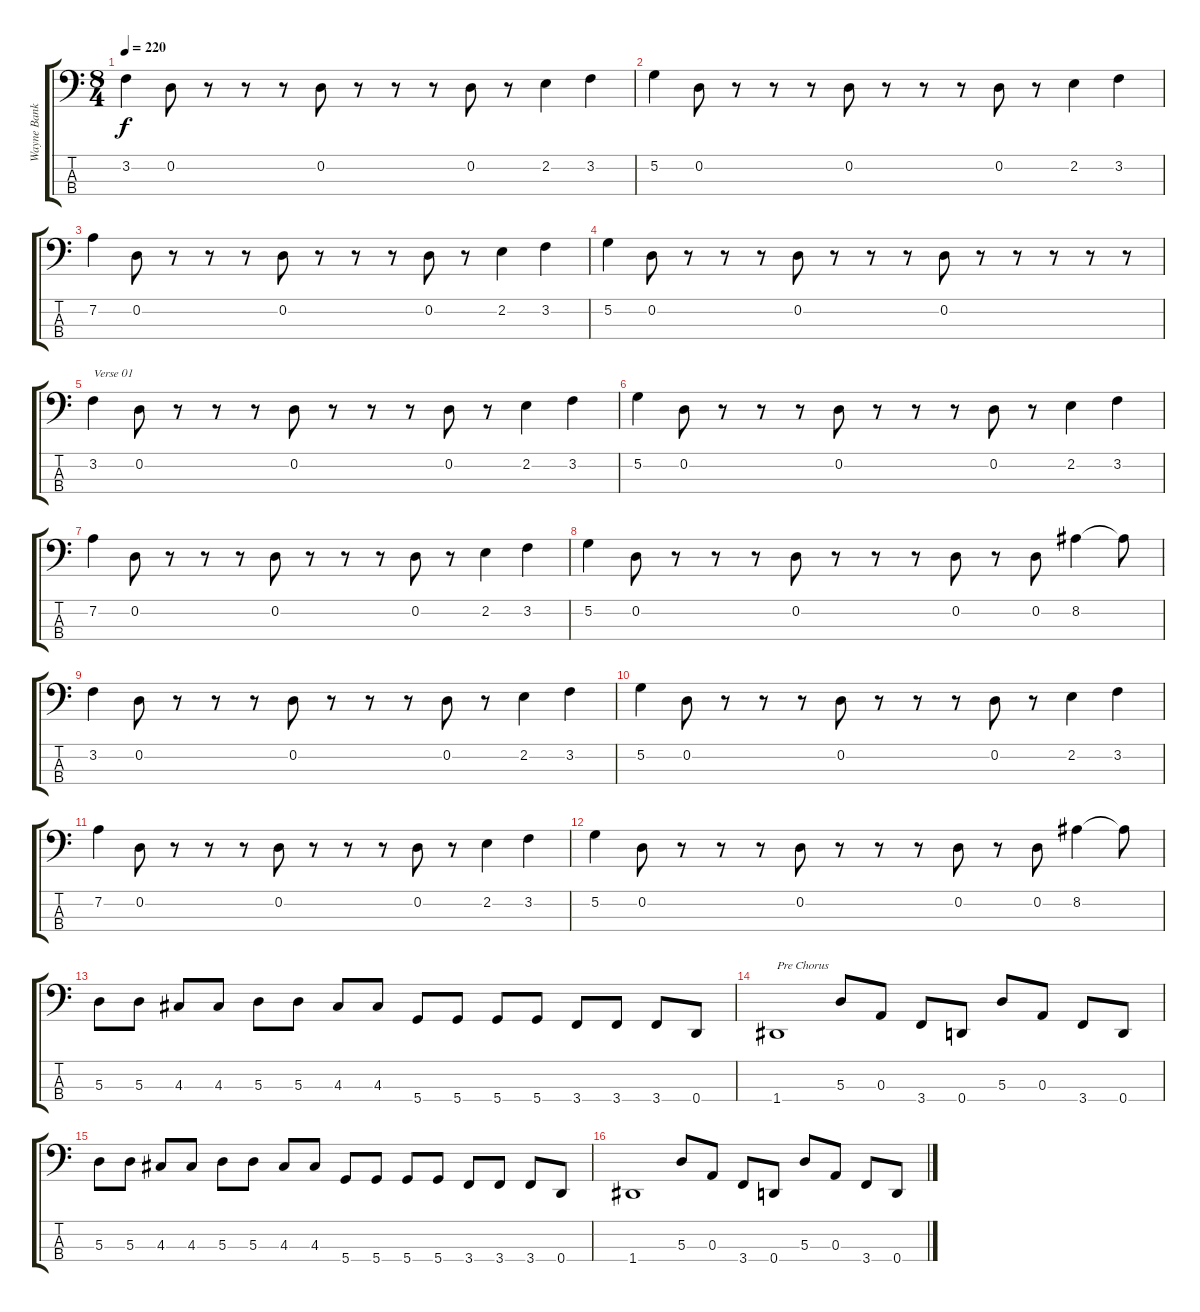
\track ("Wayne Banks" "Wayne Bank") {instrument electricbassfinger}
\staff {score tabs}
\tuning (G2 D2 A1 D1) {hide}
\ts (8 4)
\tempo 220
\clef f4
\ks c
3.2.4{dy f} 0.2.8 r.8 r.8 r.8 0.2.8 r.8 r.8 r.8 0.2.8 r.8 2.2.4 3.2.4 |
5.2.4 0.2.8 r.8 r.8 r.8 0.2.8 r.8 r.8 r.8 0.2.8 r.8 2.2.4 3.2.4 |
7.2.4 0.2.8 r.8 r.8 r.8 0.2.8 r.8 r.8 r.8 0.2.8 r.8 2.2.4 3.2.4 |
5.2.4 0.2.8 r.8 r.8 r.8 0.2.8 r.8 r.8 r.8 0.2.8 r.8 r.8 r.8 r.8 r.8 |
3.2.4{txt "Verse 01"} 0.2.8 r.8 r.8 r.8 0.2.8 r.8 r.8 r.8 0.2.8 r.8 2.2.4 3.2.4 |
5.2.4 0.2.8 r.8 r.8 r.8 0.2.8 r.8 r.8 r.8 0.2.8 r.8 2.2.4 3.2.4 |
7.2.4 0.2.8 r.8 r.8 r.8 0.2.8 r.8 r.8 r.8 0.2.8 r.8 2.2.4 3.2.4 |
5.2.4 0.2.8 r.8 r.8 r.8 0.2.8 r.8 r.8 r.8 0.2.8 r.8 0.2.8 8.2.4 8.2{t}.8 |
3.2.4 0.2.8 r.8 r.8 r.8 0.2.8 r.8 r.8 r.8 0.2.8 r.8 2.2.4 3.2.4 |
5.2.4 0.2.8 r.8 r.8 r.8 0.2.8 r.8 r.8 r.8 0.2.8 r.8 2.2.4 3.2.4 |
7.2.4 0.2.8 r.8 r.8 r.8 0.2.8 r.8 r.8 r.8 0.2.8 r.8 2.2.4 3.2.4 |
5.2.4 0.2.8 r.8 r.8 r.8 0.2.8 r.8 r.8 r.8 0.2.8 r.8 0.2.8 8.2.4 8.2{t}.8 |
5.3.8 5.3.8 4.3.8 4.3.8 5.3.8 5.3.8 4.3.8 4.3.8 5.4.8 5.4.8 5.4.8 5.4.8 3.4.8 3.4.8 3.4.8 0.4.8 |
1.4.1{txt "Pre Chorus"} 5.3.8 0.3.8 3.4.8 0.4.8 5.3.8 0.3.8 3.4.8 0.4.8 |
5.3.8 5.3.8 4.3.8 4.3.8 5.3.8 5.3.8 4.3.8 4.3.8 5.4.8 5.4.8 5.4.8 5.4.8 3.4.8 3.4.8 3.4.8 0.4.8 |
1.4.1 5.3.8 0.3.8 3.4.8 0.4.8 5.3.8 0.3.8 3.4.8 0.4.8
